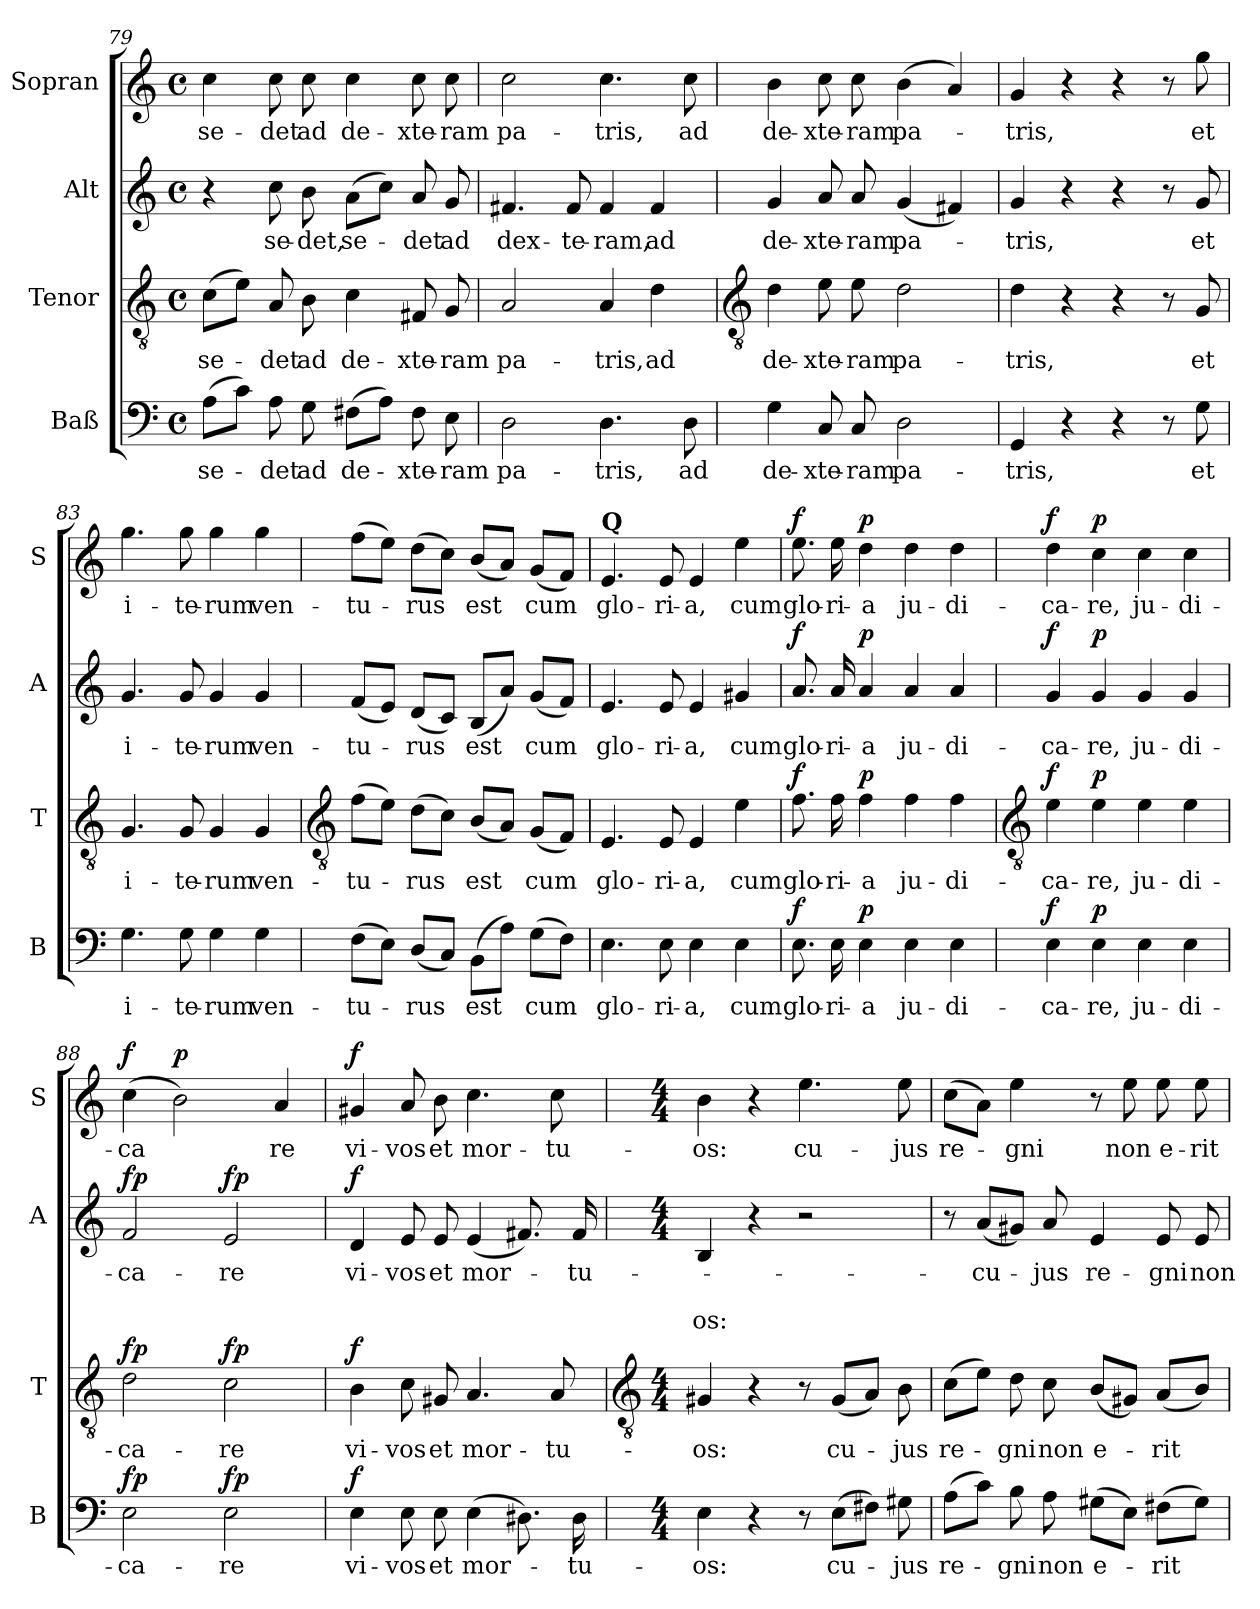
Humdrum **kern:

**kern	**text	**dynam	**kern	**text	**dynam	**kern	**text	**text	**text	**dynam	**kern	**text	**dynam
*part4	*part4	*part4	*part3	*part3	*part3	*part2	*part2	*part2	*part2	*part2	*part1	*part1	*part1
*staff4	*staff4	*staff4	*staff3	*staff3	*staff3	*staff2	*staff2	*staff2	*staff2	*staff2	*staff1	*staff1	*staff1
*I"Baß	*	*	*I"Tenor	*	*	*I"Alt	*	*	*	*	*I"Sopran	*	*
*I'B	*	*	*I'T	*	*	*I'A	*	*	*	*	*I'S	*	*
*clefF4	*	*	*clefGv2	*	*	*clefG2	*	*	*	*	*clefG2	*	*
*k[]	*	*	*k[]	*	*	*k[]	*	*	*	*	*k[]	*	*
*C:	*	*	*C:	*	*	*C:	*	*	*	*	*C:	*	*
*M4/4	*	*	*M4/4	*	*	*M4/4	*	*	*	*	*M4/4	*	*
*met(c)	*	*	*met(c)	*	*	*met(c)	*	*	*	*	*met(c)	*	*
=79	=79	=79	=79	=79	=79	=79	=79	=79	=79	=79	=79	=79	=79
!	!LO:LY:b	!	!	!LO:LY:b	!	!	!	!	!	!	!	!LO:LY:b	!
(>8AL	se-	.	(>8cL	se-	.	4r	.	.	.	.	4cc	se-	.
8cJ)	.	.	8eJ)	.	.	.	.	.	.	.	.	.	.
!	!LO:LY:b	!	!	!LO:LY:b	!	!	!LO:LY:b	!	!	!	!	!LO:LY:b	!
8A	-det	.	8A	-det	.	8cc	se-	.	.	.	8cc	-det	.
!	!LO:LY:b	!	!	!LO:LY:b	!	!	!LO:LY:b	!	!	!	!	!LO:LY:b	!
8G	ad	.	8B	ad	.	8b	-det,	.	.	.	8cc	ad	.
!	!LO:LY:b	!	!	!LO:LY:b	!	!	!LO:LY:b	!	!	!	!	!LO:LY:b	!
(>8F#XL	de-	.	4c	de-	.	(>8aL	se-	.	.	.	4cc	de-	.
8AJ)	.	.	.	.	.	8ccJ)	.	.	.	.	.	.	.
!	!LO:LY:b	!	!	!LO:LY:b	!	!	!LO:LY:b	!	!	!	!	!LO:LY:b	!
8F#	-xte-	.	8F#X	-xte-	.	8a	-det	.	.	.	8cc	-xte-	.
!	!LO:LY:b	!	!	!LO:LY:b	!	!	!LO:LY:b	!	!	!	!	!LO:LY:b	!
8E	-ram	.	8G	-ram	.	8g	ad	.	.	.	8cc	-ram	.
=80	=80	=80	=80	=80	=80	=80	=80	=80	=80	=80	=80	=80	=80
!	!LO:LY:b	!	!	!LO:LY:b	!	!	!LO:LY:b	!	!	!	!	!LO:LY:b	!
2D	pa-	.	2A	pa-	.	4.f#X	dex-	.	.	.	2cc	pa-	.
!	!	!	!	!	!	!	!LO:LY:b	!	!	!	!	!	!
.	.	.	.	.	.	8f#	-te-	.	.	.	.	.	.
!	!LO:LY:b	!	!	!LO:LY:b	!	!	!LO:LY:b	!	!	!	!	!LO:LY:b	!
4.D	-tris,	.	4A	-tris,	.	4f#	-ram,	.	.	.	4.cc	-tris,	.
!	!	!	!	!LO:LY:b	!	!	!LO:LY:b	!	!	!	!	!	!
.	.	.	4d	ad	.	4f#	ad	.	.	.	.	.	.
!	!LO:LY:b	!	!	!	!	!	!	!	!	!	!	!LO:LY:b	!
8D	ad	.	.	.	.	.	.	.	.	.	8cc	ad	.
!!LO:LB:g=z
=81	=81	=81	=81	=81	=81	=81	=81	=81	=81	=81	=81	=81	=81
*	*	*	*clefGv2	*	*	*	*	*	*	*	*	*	*
!	!LO:LY:b	!	!	!LO:LY:b	!	!	!LO:LY:b	!	!	!	!	!LO:LY:b	!
4G	de-	.	4d	de-	.	4g	de-	.	.	.	4b	de-	.
!	!LO:LY:b	!	!	!LO:LY:b	!	!	!LO:LY:b	!	!	!	!	!LO:LY:b	!
8C	-xte-	.	8e	-xte-	.	8a	-xte-	.	.	.	8cc	-xte-	.
!	!LO:LY:b	!	!	!LO:LY:b	!	!	!LO:LY:b	!	!	!	!	!LO:LY:b	!
8C	-ram	.	8e	-ram	.	8a	-ram	.	.	.	8cc	-ram	.
!	!LO:LY:b	!	!	!LO:LY:b	!	!	!LO:LY:b	!	!	!	!	!LO:LY:b	!
2D	pa-	.	2d	pa-	.	(<4g	pa-	.	.	.	(<4b	pa-	.
.	.	.	.	.	.	4f#X)	.	.	.	.	4a)	.	.
=82	=82	=82	=82	=82	=82	=82	=82	=82	=82	=82	=82	=82	=82
!	!LO:LY:b	!	!	!LO:LY:b	!	!	!LO:LY:b	!	!	!	!	!LO:LY:b	!
4GG	-tris,	.	4d	-tris,	.	4g	-tris,	.	.	.	4g	-tris,	.
4r	.	.	4r	.	.	4r	.	.	.	.	4r	.	.
4r	.	.	4r	.	.	4r	.	.	.	.	4r	.	.
8r	.	.	8r	.	.	8r	.	.	.	.	8r	.	.
!	!LO:LY:b	!	!	!LO:LY:b	!	!	!LO:LY:b	!	!	!	!	!LO:LY:b	!
8G	et	.	8G	et	.	8g	et	.	.	.	8gg	et	.
=83	=83	=83	=83	=83	=83	=83	=83	=83	=83	=83	=83	=83	=83
!	!LO:LY:b	!	!	!LO:LY:b	!	!	!LO:LY:b	!	!	!	!	!LO:LY:b	!
4.G	i-	.	4.G	i-	.	4.g	i-	.	.	.	4.gg	i-	.
!	!LO:LY:b	!	!	!LO:LY:b	!	!	!LO:LY:b	!	!	!	!	!LO:LY:b	!
8G	-te-	.	8G	-te-	.	8g	-te-	.	.	.	8gg	-te-	.
!	!LO:LY:b	!	!	!LO:LY:b	!	!	!LO:LY:b	!	!	!	!	!LO:LY:b	!
4G	-rum	.	4G	-rum	.	4g	-rum	.	.	.	4gg	-rum	.
!	!LO:LY:b	!	!	!LO:LY:b	!	!	!LO:LY:b	!	!	!	!	!LO:LY:b	!
4G	ven-	.	4G	ven-	.	4g	ven-	.	.	.	4gg	ven-	.
!!LO:LB:g=z
=84	=84	=84	=84	=84	=84	=84	=84	=84	=84	=84	=84	=84	=84
*	*	*	*clefGv2	*	*	*	*	*	*	*	*	*	*
!	!LO:LY:b	!	!	!LO:LY:b	!	!	!LO:LY:b	!	!	!	!	!LO:LY:b	!
(>8FL	-tu-	.	(>8fL	-tu-	.	(<8fL	-tu-	.	.	.	(>8ffL	-tu-	.
8EJ)	.	.	8eJ)	.	.	8eJ)	.	.	.	.	8eeJ)	.	.
!	!LO:LY:b	!	!	!LO:LY:b	!	!	!LO:LY:b	!	!	!	!	!LO:LY:b	!
(<8DL	-rus	.	(>8dL	-rus	.	(<8dL	-rus	.	.	.	(>8ddL	-rus	.
8CJ)	.	.	8cJ)	.	.	8cJ)	.	.	.	.	8ccJ)	.	.
!	!LO:LY:b	!	!	!LO:LY:b	!	!	!LO:LY:b	!	!	!	!	!LO:LY:b	!
(8BBL	est	.	(<8BL	est	.	(8BL	est	.	.	.	(<8bL	est	.
8AJ)	.	.	8AJ)	.	.	8aJ)	.	.	.	.	8aJ)	.	.
!	!LO:LY:b	!	!	!LO:LY:b	!	!	!LO:LY:b	!	!	!	!	!LO:LY:b	!
(>8GL	cum	.	(<8GL	cum	.	(<8gL	cum	.	.	.	(<8gL	cum	.
8FJ)	.	.	8FJ)	.	.	8fJ)	.	.	.	.	8fJ)	.	.
=85	=85	=85	=85	=85	=85	=85	=85	=85	=85	=85	=85	=85	=85
!	!	!	!	!	!	!	!	!	!	!	!LO:TX:a:B:t=Q	!	!
!	!LO:LY:b	!	!	!LO:LY:b	!	!	!LO:LY:b	!	!	!	!	!LO:LY:b	!
4.E	glo-	.	4.E	glo-	.	4.e	glo-	.	.	.	4.e	glo-	.
!	!LO:LY:b	!	!	!LO:LY:b	!	!	!LO:LY:b	!	!	!	!	!LO:LY:b	!
8E	-ri-	.	8E	-ri-	.	8e	-ri-	.	.	.	8e	-ri-	.
!	!LO:LY:b	!	!	!LO:LY:b	!	!	!LO:LY:b	!	!	!	!	!LO:LY:b	!
4E	-a,	.	4E	-a,	.	4e	-a,	.	.	.	4e	-a,	.
!	!LO:LY:b	!	!	!LO:LY:b	!	!	!LO:LY:b	!	!	!	!	!LO:LY:b	!
4E	cum	.	4e	cum	.	4g#X	cum	.	.	.	4ee	cum	.
=86	=86	=86	=86	=86	=86	=86	=86	=86	=86	=86	=86	=86	=86
!	!LO:LY:b	!LO:DY:a	!	!LO:LY:b	!LO:DY:a	!	!LO:LY:b	!	!	!LO:DY:a	!	!LO:LY:b	!LO:DY:a
8.E	glo-	f	8.f	glo-	f	8.a	glo-	.	.	f	8.ee	glo-	f
!	!LO:LY:b	!	!	!LO:LY:b	!	!	!LO:LY:b	!	!	!	!	!LO:LY:b	!
16E	-ri-	.	16f	-ri-	.	16a	-ri-	.	.	.	16ee	-ri-	.
!	!LO:LY:b	!LO:DY:a	!	!LO:LY:b	!LO:DY:a	!	!LO:LY:b	!	!	!LO:DY:a	!	!LO:LY:b	!LO:DY:a
4E	-a	p	4f	-a	p	4a	-a	.	.	p	4dd	-a	p
!	!LO:LY:b	!	!	!LO:LY:b	!	!	!LO:LY:b	!	!	!	!	!LO:LY:b	!
4E	ju-	.	4f	ju-	.	4a	ju-	.	.	.	4dd	ju-	.
!	!LO:LY:b	!	!	!LO:LY:b	!	!	!LO:LY:b	!	!	!	!	!LO:LY:b	!
4E	-di-	.	4f	-di-	.	4a	-di-	.	.	.	4dd	-di-	.
!!LO:LB:g=z
=87	=87	=87	=87	=87	=87	=87	=87	=87	=87	=87	=87	=87	=87
*	*	*	*clefGv2	*	*	*	*	*	*	*	*	*	*
!	!LO:LY:b	!LO:DY:a	!	!LO:LY:b	!LO:DY:a	!	!LO:LY:b	!	!	!LO:DY:a	!	!LO:LY:b	!LO:DY:a
4E	-ca-	f	4e	-ca-	f	4g	-ca-	.	.	f	4dd	-ca-	f
!	!LO:LY:b	!LO:DY:a	!	!LO:LY:b	!LO:DY:a	!	!LO:LY:b	!	!	!LO:DY:a	!	!LO:LY:b	!LO:DY:a
4E	-re,	p	4e	-re,	p	4g	-re,	.	.	p	4cc	-re,	p
!	!LO:LY:b	!	!	!LO:LY:b	!	!	!LO:LY:b	!	!	!	!	!LO:LY:b	!
4E	ju-	.	4e	ju-	.	4g	ju-	.	.	.	4cc	ju-	.
!	!LO:LY:b	!	!	!LO:LY:b	!	!	!LO:LY:b	!	!	!	!	!LO:LY:b	!
4E	-di-	.	4e	-di-	.	4g	-di-	.	.	.	4cc	-di-	.
=88	=88	=88	=88	=88	=88	=88	=88	=88	=88	=88	=88	=88	=88
!	!LO:LY:b	!LO:DY:a	!	!LO:LY:b	!LO:DY:a	!	!LO:LY:b	!	!	!LO:DY:a	!	!LO:LY:b	!LO:DY:a
2E	-ca-	fp	2d	-ca-	fp	2f	-ca-	.	.	fp	(>4cc	-ca	f
!	!	!	!	!	!	!	!	!	!	!	!	!	!LO:DY:a
.	.	.	.	.	.	.	.	.	.	.	2b)	.	p
!	!LO:LY:b	!LO:DY:a	!	!LO:LY:b	!LO:DY:a	!	!LO:LY:b	!	!	!LO:DY:a	!	!	!
2E	-re	fp	2c	-re	fp	2e	-re	.	.	fp	.	.	.
!	!	!	!	!	!	!	!	!	!	!	!	!LO:LY:b	!
.	.	.	.	.	.	.	.	.	.	.	4a	re	.
=89	=89	=89	=89	=89	=89	=89	=89	=89	=89	=89	=89	=89	=89
!	!LO:LY:b	!LO:DY:a	!	!LO:LY:b	!LO:DY:a	!	!LO:LY:b	!	!	!LO:DY:a	!	!LO:LY:b	!LO:DY:a
4E	vi-	f	4B	vi-	f	4d	vi-	.	.	f	4g#X	vi-	f
!	!LO:LY:b	!	!	!LO:LY:b	!	!	!LO:LY:b	!	!	!	!	!LO:LY:b	!
8E	-vos	.	8c	-vos	.	8e	-vos	.	.	.	8a	-vos	.
!	!LO:LY:b	!	!	!LO:LY:b	!	!	!LO:LY:b	!	!	!	!	!LO:LY:b	!
8E	et	.	8G#X	et	.	8e	et	.	.	.	8b	et	.
!	!LO:LY:b	!	!	!LO:LY:b	!	!	!LO:LY:b	!	!	!	!	!LO:LY:b	!
(>4E	mor-	.	4.A	mor-	.	(<4e	mor-	.	.	.	4.cc	mor-	.
8.D#X)	.	.	.	.	.	8.f#X)	.	.	.	.	.	.	.
!	!	!	!	!LO:LY:b	!	!	!	!	!	!	!	!LO:LY:b	!
.	.	.	8A	-tu-	.	.	.	.	.	.	8cc	-tu-	.
!	!LO:LY:b	!	!	!	!	!	!LO:LY:b	!	!	!	!	!	!
16D#	-tu-	.	.	.	.	16f#	-tu-	.	.	.	.	.	.
!!LO:LB:g=z
=90	=90	=90	=90	=90	=90	=90	=90	=90	=90	=90	=90	=90	=90
*	*	*	*clefGv2	*	*	*	*	*	*	*	*	*	*
*M4/4	*	*	*M4/4	*	*	*M4/4	*	*	*	*	*M4/4	*	*
!	!LO:LY:b	!	!	!LO:LY:b	!	!	!	!	!LO:LY:b	!	!	!LO:LY:b	!
4E	-os:	.	4G#X	-os:	.	4B	.	.	-os:	.	4b	-os:	.
4r	.	.	4r	.	.	4r	.	.	.	.	4r	.	.
!	!	!	!	!	!	!	!	!	!	!	!	!LO:LY:b	!
8r	.	.	8r	.	.	2r	.	.	.	.	4.ee	cu-	.
!	!LO:LY:b	!	!	!LO:LY:b	!	!	!	!	!	!	!	!	!
(>8EL	cu-	.	(<8G#L	cu-	.	.	.	.	.	.	.	.	.
8F#XJ)	.	.	8AJ)	.	.	.	.	.	.	.	.	.	.
!	!LO:LY:b	!	!	!LO:LY:b	!	!	!	!	!	!	!	!LO:LY:b	!
8G#X	-jus	.	8B	-jus	.	.	.	.	.	.	8ee	-jus	.
=91	=91	=91	=91	=91	=91	=91	=91	=91	=91	=91	=91	=91	=91
!	!LO:LY:b	!	!	!LO:LY:b	!	!	!	!	!	!	!	!LO:LY:b	!
(>8AL	re-	.	(>8cL	re-	.	8r	.	.	.	.	(>8ccL	re-	.
!	!	!	!	!	!	!	!LO:LY:b	!	!	!	!	!	!
8cJ)	.	.	8eJ)	.	.	(<8aL	cu-	.	.	.	8aJ)	.	.
!	!LO:LY:b	!	!	!LO:LY:b	!	!	!	!	!	!	!	!LO:LY:b	!
8B	-gni	.	8d	-gni	.	8g#XJ)	.	.	.	.	4ee	-gni	.
!	!LO:LY:b	!	!	!LO:LY:b	!	!	!LO:LY:b	!	!	!	!	!	!
8A	non	.	8c	non	.	8a	-jus	.	.	.	.	.	.
!	!LO:LY:b	!	!	!LO:LY:b	!	!	!LO:LY:b	!	!	!	!	!	!
(>8G#XL	e-	.	(<8BL	e-	.	4e	re-	.	.	.	8r	.	.
!	!	!	!	!	!	!	!	!	!	!	!	!LO:LY:b	!
8EJ)	.	.	8G#XJ)	.	.	.	.	.	.	.	8ee	non	.
!	!LO:LY:b	!	!	!LO:LY:b	!	!	!LO:LY:b	!	!	!	!	!LO:LY:b	!
(>8F#XL	-rit	.	(<8AL	-rit	.	8e	-gni	.	.	.	8ee	e-	.
!	!	!	!	!	!	!	!LO:LY:b	!	!	!	!	!LO:LY:b	!
8G#J)	.	.	8BJ)	.	.	8e	non	.	.	.	8ee	-rit	.
=	=	=	=	=	=	=	=	=	=	=	=	=	=
*-	*-	*-	*-	*-	*-	*-	*-	*-	*-	*-	*-	*-	*-
